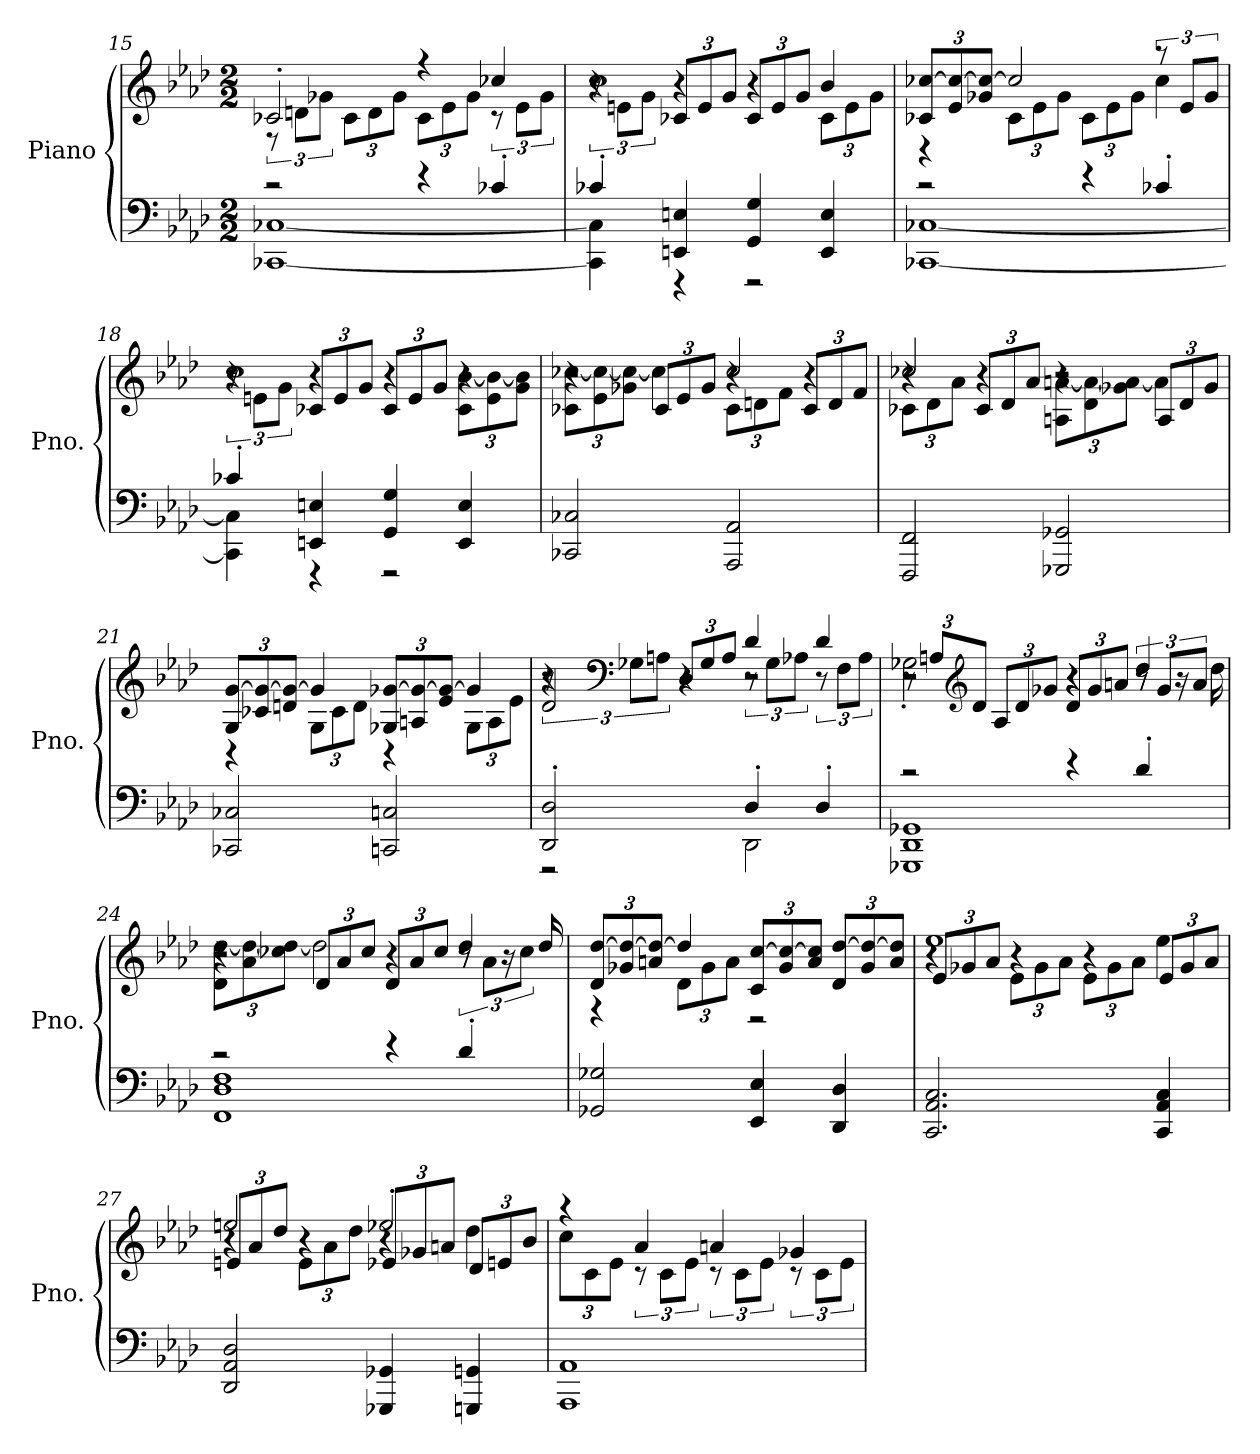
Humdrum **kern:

**kern	**kern
*part1	*part1
*staff2	*staff1
*I"Piano	*
*I'Pno.	*
!!LO:LB:g=z
*clefF4	*clefG2
*k[b-e-a-d-]	*k[b-e-a-d-]
*M2/2	*M2/2
=15	=15
*^	*^
2r	[1CC-X [1C-X	2c-X'/	12r
.	.	.	12dn\L
.	.	.	12g-X\J
*	*	*	*Xbrackettup
.	.	.	12c-\L
.	.	.	12d\
.	.	.	12g-\J
4r	.	4r	12c-\L
.	.	.	12e-\
.	.	.	12g-\J
*	*	*	*brackettup
4c-X'/	.	4cc-X/	12r
.	.	.	12e-\L
.	.	.	12g-\J
=16	=16	=16	=16
*	*	*	*^
4c-X'/	4CC-\] 4C-\]	1cc	12r	4r
.	.	.	12en\L	.
.	.	.	12g\J	.
*	*	*	*	*Xbrackettup
4EEn/ 4En/	4r	.	4r	12c-X/L
.	.	.	.	12e/
.	.	.	.	12g/J
4GG/ 4G/	2r	.	4r	12c-/L
.	.	.	.	12e/
.	.	.	.	12g/J
4EE/ 4E/	.	.	12c-\L	4b-/
.	.	.	12e\	.
.	.	.	12g\J	.
*	*	*	*v	*v
!!LO:LB:g=z
=17	=17	=17	=17
2r	[1CC-X [1C-X	12c-X/ [12cc-X/L	4r
.	.	12e-/ 12cc-/_	.
.	.	12g-X/ 12cc-/_J	.
.	.	2cc-/]	12c-\L
.	.	.	12e-\
.	.	.	12g-\J
4r	.	.	12c-\L
.	.	.	12e-\
.	.	.	12g-\J
*	*	*brackettup	*
4c-X'/	.	12r	4cc-\
.	.	12e-/L	.
.	.	12g-/J	.
=18	=18	=18	=18
*	*	*	*^
4c-X'/	4CC-\] 4C-\]	1cc	12r	4r
.	.	.	12en\L	.
.	.	.	12g\J	.
*	*	*	*	*Xbrackettup
4EEn/ 4En/	4r	.	4r	12c-X/L
.	.	.	.	12e/
.	.	.	.	12g/J
4GG/ 4G/	2r	.	4r	12c-/L
.	.	.	.	12e/
.	.	.	.	12g/J
4EE/ 4E/	.	.	12c-\ [12b-\L	4r
.	.	.	12e\ 12b-\_	.
.	.	.	12g\ 12b-\]J	.
*v	*v	*	*	*
!!LO:LB:g=z	!!	!!
=19	=19	=19	=19
2CC-X/ 2C-X/	2r	12c-X\ [12cc-X\L	4r
.	.	12e-\ 12cc-\_	.
.	.	12g-X\ 12cc-\_J	.
.	.	4cc-\]	12c-/L
.	.	.	12e-/
.	.	.	12g-/J
2AAA-/ 2AA-/	2cc-/	12c-\L	4r
.	.	12dn\	.
.	.	12f\J	.
.	.	4r	12c-/L
.	.	.	12d/
.	.	.	12f/J
=20	=20	=20	=20
2FFF/ 2FF/	2cc-X/	12c-X\L	4r
.	.	12d-\	.
.	.	12a-\J	.
.	.	4r	12c-/L
.	.	.	12d-/
.	.	.	12a-/J
2GGG-X/ 2GG-X/	2r	12An\ [12an\L	4r
.	.	12d-\ 12a\_	.
.	.	12g-X\ 12a\_J	.
.	.	4a\]	12A/L
.	.	.	12d-/
.	.	.	12g-/J
*	*	*v	*v
!!LO:PB:g=z
=21	=21	=21
2CC-X/ 2C-X/	12G/ [12g/L	4r
.	12c-X/ 12g/_	.
.	12dn/ 12g/_J	.
.	4g/]	12G\L
.	.	12c-\
.	.	12d\J
2CCn/ 2Cn/	12G-X/ [12g-X/L	4r
.	12An/ 12g-/_	.
.	12e-/ 12g-/_J	.
.	4g-/]	12G-\L
.	.	12A\
.	.	12e-\J
=22	=22	=22
*^	*	*
*	*	*	*brackettup
*	*	*	*^
2DD-/' 2D-/'	2r	2d-/	12r	4r
*	*	*clefF4	*	*
.	.	.	12G-X\L	.
.	.	.	12An\J	.
*	*	*	*	*Xbrackettup
.	.	.	4r	12D-/L
.	.	.	.	12G-/
.	.	.	.	12A/J
*	*	*	*brackettup	*
4D-'/	2DD-\	4d-/	12r	2r
.	.	.	12G-\L	.
.	.	.	12A-X\J	.
4D-'/	.	4d-/	12r	.
.	.	.	12F\L	.
.	.	.	12A-\J	.
!!LO:LB:g=z	!!	!!
=23	=23	=23	=23	=23
2r	1GGG-X 1DD- 1GG-X	2r	2G-X'\	12r
.	.	.	.	12An/L
*	*	*clefG2	*	*
.	.	.	.	12d-/J
*	*	*	*	*Xbrackettup
.	.	.	.	12A/L
.	.	.	.	12d-/
.	.	.	.	12g-X/J
4r	.	4r	4r	12d-/L
.	.	.	.	12g-/
.	.	.	.	12an/J
*	*	*	*	*brackettup
4d-'/	.	4dd-/	8r	12r
.	.	.	.	12g-/L
.	.	.	16r	.
.	.	.	.	12a/J
.	.	.	16dd-\	.
=24	=24	=24	=24	=24
*	*	*	*Xbrackettup	*
2r	1FF 1D- 1F	2r	12d-\ [12dd-\L	4r
.	.	.	12a-\ 12dd-\_	.
.	.	.	12cc-X\ 12dd-\_J	.
.	.	.	2dd-\]	12d-/L
.	.	.	.	12a-/
.	.	.	.	12cc-/J
4r	.	4r	.	12d-/L
.	.	.	.	12a-/
.	.	.	.	12cc-/J
*	*	*	*brackettup	*
4d-'/	.	4dd-/	12r	8r
.	.	.	12a-\L	.
.	.	.	.	16r
.	.	.	12cc-\J	.
.	.	.	.	16dd-/
*v	*v	*	*	*
*	*v	*v	*v
!!LO:LB:g=z
=25	=25
*	*Xbrackettup
*	*^
2GG-X/ 2G-X/	12d-/ [12dd-/L	4r
.	12g-X/ 12dd-/_	.
.	12an/ 12dd-/_J	.
.	4dd-/]	12d-\L
.	.	12g-\
.	.	12a\J
4EE-/ 4E-/	12c/ [12cc/L	2r
.	12g-/ 12cc/_	.
.	12a/ 12cc/]J	.
4DD-/ 4D-/	12d-/ [12dd-/L	.
.	12g-/ 12dd-/_	.
.	12a/ 12dd-/]J	.
=26	=26	=26
*	*	*^
2.CC/ 2.AA-/ 2.C/	1ee-	4r	12e-/L
.	.	.	12g-X/
.	.	.	12a-/J
.	.	12e-\L	4r
.	.	12g-\	.
.	.	12a-\J	.
.	.	12e-\L	4r
.	.	12g-\	.
.	.	12a-\J	.
4CC/ 4AA-/ 4C/	.	4ee-\	12e-/L
.	.	.	12g-/
.	.	.	12a-/J
!!LO:LB:g=z	!!	!!
=27	=27	=27	=27
2DD-/ 2AA-/ 2D-/	2een/	4r	12en/L
.	.	.	12a-/
.	.	.	12dd-/J
.	.	12e\L	4r
.	.	12a-\	.
.	.	12dd-\J	.
4GGG-X/ 4GG-X/	2ee-X'/	4r	12e-X/L
.	.	.	12g-X/
.	.	.	12an/J
4GGGn/ 4GGn/	.	4dd-\	12d-/L
.	.	.	12en/
.	.	.	12b-/J
*	*	*v	*v
=28	=28	=28
1AAA- 1AA-	4r	12cc\L
.	.	12c\
.	.	12e-\J
*	*	*brackettup
.	4a-/	12r
.	.	12c\L
.	.	12e-\J
.	4an/	12r
.	.	12c\L
.	.	12e-\J
.	4g-X/	12r
.	.	12c\L
.	.	12e-\J
*	*v	*v
=	=
*-	*-
